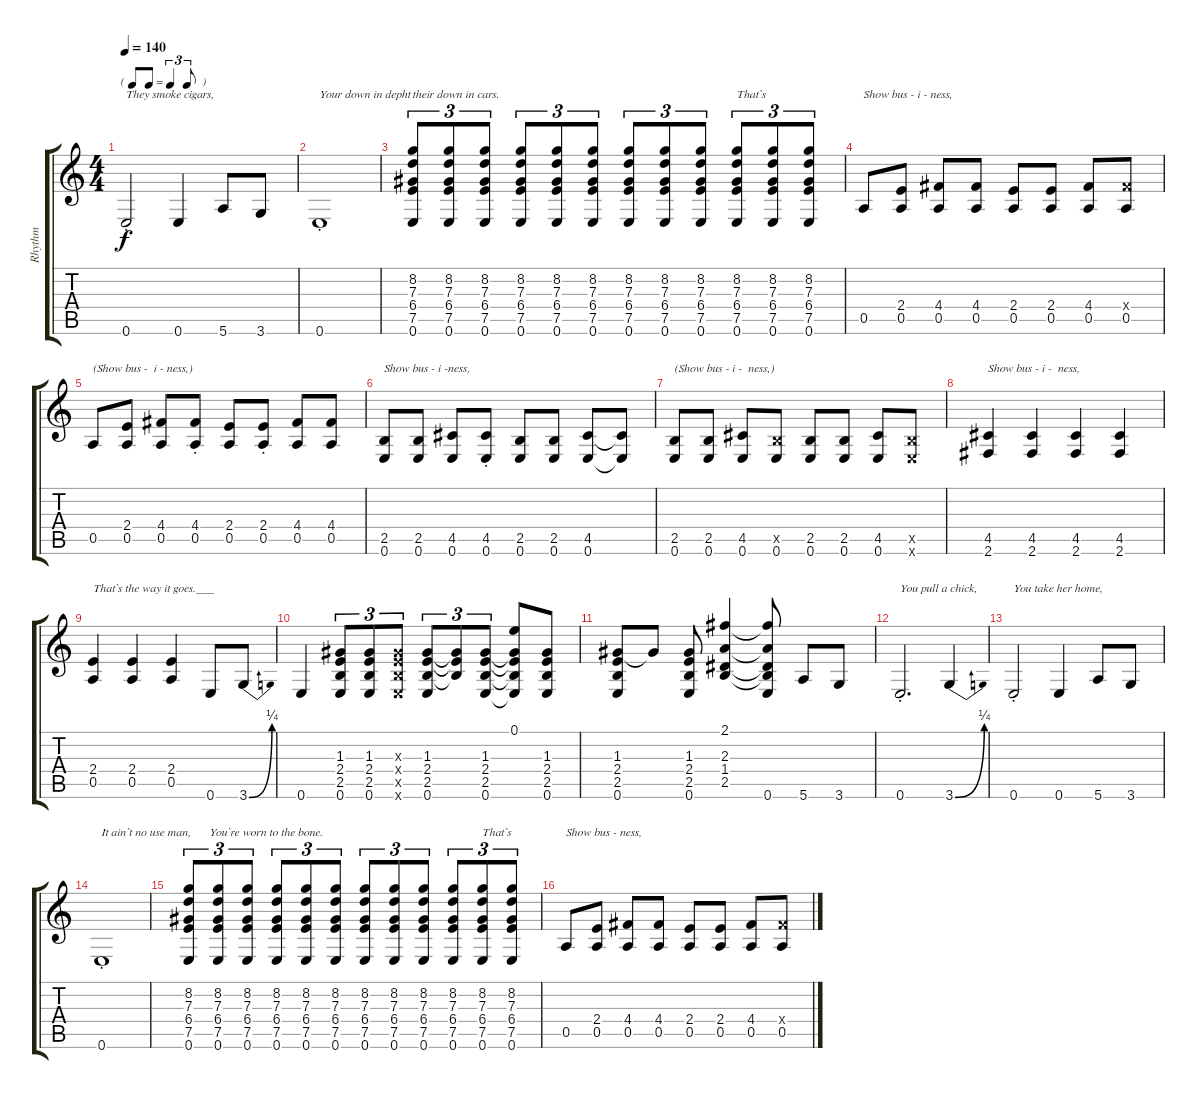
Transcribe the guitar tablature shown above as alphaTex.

\track ("Rhythm" "Rhythm") {instrument overdrivenguitar}
\staff {score tabs}
\tuning (E4 B3 G3 D3 A2 E2) {hide}
\ts (4 4)
\tf triplet8th
\tempo 140
\clef g2
\ks c
0.6{st}.2{txt "They smoke cigars," dy f} 0.6.4 5.6.8 3.6.8 |
0.6{st}.1{txt "Your down in depht"} |
(8.2 7.3 6.4 7.5 0.6).8{tu (3 2) txt "their down in cars."} (8.2 7.3 6.4 7.5 0.6).8{tu (3 2)} (8.2 7.3 6.4 7.5 0.6).8{tu (3 2)} (8.2 7.3 6.4 7.5 0.6).8{tu (3 2)} (8.2 7.3 6.4 7.5 0.6).8{tu (3 2)} (8.2 7.3 6.4 7.5 0.6).8{tu (3 2)} (8.2 7.3 6.4 7.5 0.6).8{tu (3 2)} (8.2 7.3 6.4 7.5 0.6).8{tu (3 2)} (8.2 7.3 6.4 7.5 0.6).8{tu (3 2)} (8.2 7.3 6.4 7.5 0.6).8{tu (3 2) txt "That`s"} (8.2 7.3 6.4 7.5 0.6).8{tu (3 2)} (8.2 7.3 6.4 7.5 0.6).8{tu (3 2)} |
0.5.8{txt "Show bus - i - ness,"} (2.4 0.5).8 (4.4 0.5).8 (4.4 0.5).8 (2.4 0.5).8 (2.4 0.5).8 (4.4 0.5).8 (4.4{x} 0.5).8 |
0.5.8{txt "(Show bus -  i - ness,)"} (2.4 0.5).8 (4.4 0.5).8 (4.4{st} 0.5).8 (2.4 0.5).8 (2.4{st} 0.5{st}).8 (4.4 0.5).8 (4.4 0.5).8 |
(2.5 0.6).8{txt "Show bus - i -ness,"} (2.5 0.6).8 (4.5 0.6).8 (4.5{st} 0.6{st}).8 (2.5 0.6).8 (2.5 0.6).8 (4.5 0.6).8 (4.5{t} 0.6{t}).8 |
(2.5 0.6).8{txt "(Show bus - i -  ness,)"} (2.5 0.6).8 (4.5 0.6).8 (2.5{x} 0.6).8 (2.5 0.6).8 (2.5 0.6).8 (4.5 0.6).8 (2.5{x} 0.6{x}).8 |
(4.5 2.6).4{txt "Show bus - i -  ness,"} (4.5 2.6).4 (4.5 2.6).4 (4.5 2.6).4 |
(2.4 0.5).4{txt "That`s the way it goes.___"} (2.4 0.5).4 (2.4 0.5).4 0.6.8 3.6{be (bend 0 0 60 1)}.8 |
0.6.4 (1.3 2.4 2.5 0.6).8{tu (3 2)} (1.3 2.4 2.5 0.6).8{tu (3 2)} (1.3{x} 2.4{x} 2.5{x} 0.6{x}).8{tu (3 2)} (1.3 2.4 2.5 0.6).8{tu (3 2)} (1.3{t} 2.4{t} 2.5{t}).8{tu (3 2)} (1.3 2.4 2.5 0.6).8{tu (3 2)} (0.1 1.3{t} 2.4{t} 2.5{t} 0.6{t}).8 (1.3 2.4 2.5 0.6).8 |
(1.3 2.4 2.5 0.6).8 1.3{t}.8 (1.3 2.4 2.5 0.6).8 (2.1 2.3 1.4 2.5).4 (2.1{t} 2.3{t} 1.4{t} 2.5{t} 0.6).8 5.6.8 3.6.8 |
0.6{st}.2{d txt "You pull a chick,"} 3.6{be (bend 0 0 60 1)}.4 |
0.6{st}.2{txt "You take her home,"} 0.6.4 5.6.8 3.6.8 |
0.6{st}.1{txt "It ain`t no use man,"} |
(8.2 7.3 6.4 7.5 0.6).8{tu (3 2) txt "       You`re worn to the bone."} (8.2 7.3 6.4 7.5 0.6).8{tu (3 2)} (8.2 7.3 6.4 7.5 0.6).8{tu (3 2)} (8.2 7.3 6.4 7.5 0.6).8{tu (3 2)} (8.2 7.3 6.4 7.5 0.6).8{tu (3 2)} (8.2 7.3 6.4 7.5 0.6).8{tu (3 2)} (8.2 7.3 6.4 7.5 0.6).8{tu (3 2)} (8.2 7.3 6.4 7.5 0.6).8{tu (3 2)} (8.2 7.3 6.4 7.5 0.6).8{tu (3 2)} (8.2 7.3 6.4 7.5 0.6).8{tu (3 2)} (8.2 7.3 6.4 7.5 0.6).8{tu (3 2) txt "That`s"} (8.2 7.3 6.4 7.5 0.6).8{tu (3 2)} |
0.5.8{txt "Show bus - ness,"} (2.4 0.5).8 (4.4 0.5).8 (4.4 0.5).8 (2.4 0.5).8 (2.4 0.5).8 (4.4 0.5).8 (4.4{x} 0.5).8
